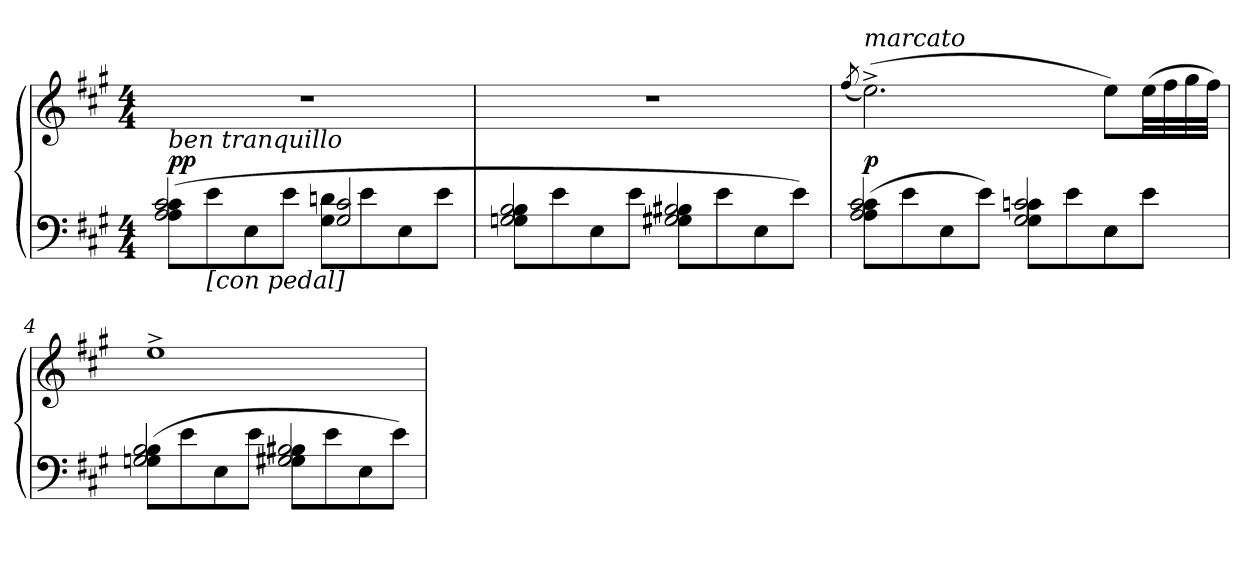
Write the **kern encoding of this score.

**kern	**kern	**dynam
*part1	*part1	*part1
*staff2	*staff1	*staff1/2
*clefF4	*clefG2	*
*k[f#c#g#]	*k[f#c#g#]	*
*M4/4	*M4/4	*
=1	=1	=1
*^	*	*
!LO:TX:a:i:t=ben tranquillo	!	!	!
!	!	!	!LO:DY:a=2
(<8A\ 8c#\L	2A/ 2c#/	1r	pp
!LO:TX:b:t=[con pedal]	!	!	!
8e\	.	.	.
8E\	.	.	.
8e\J	.	.	.
8G#\ 8dn\L	2G#/ 2c#/	.	.
8e\	.	.	.
8E\	.	.	.
8e\J	.	.	.
=2	=2	=2	=2
8Gn\ 8B\L	2G/ 2B/	1r	.
8e\	.	.	.
8E\	.	.	.
8e\J	.	.	.
8G#X\ 8B#X\L	2G#/ 2B#/	.	.
8e\	.	.	.
8E\	.	.	.
8e\J)	.	.	.
!!LO:LB:g=z
=3	=3	=3	=3
.	.	(<8qff#/	.
!	!	!LO:TX:a:i:t=marcato	!
!	!	!	!LO:DY:a=2
!	!	!	!LO:DY:n=1:a=2
!	!	!	!LO:DY:n=2:a=2
(<8A\ 8c#\L	2A/ 2c#/	(>2.ee^\)	[ p ]
8e\	.	.	.
8E\	.	.	.
8e\J)	.	.	.
8G#\ 8cn\L	2G#/ 2c/	.	.
8e\	.	.	.
8E\	.	8ee\L)	.
8e\J	.	(>32ee\LL	.
.	.	32ff#\	.
.	.	32gg#\	.
.	.	32ff#\JJJ)	.
=4	=4	=4	=4
(<8Gn\ 8B\L	2G/ 2B/	1ee^	.
8e\	.	.	.
8E\	.	.	.
8e\J	.	.	.
8G#X\ 8B#X\L	2G#/ 2B#/	.	.
8e\	.	.	.
8E\	.	.	.
8e\J)	.	.	.
*v	*v	*	*
=	=	=
*-	*-	*-
